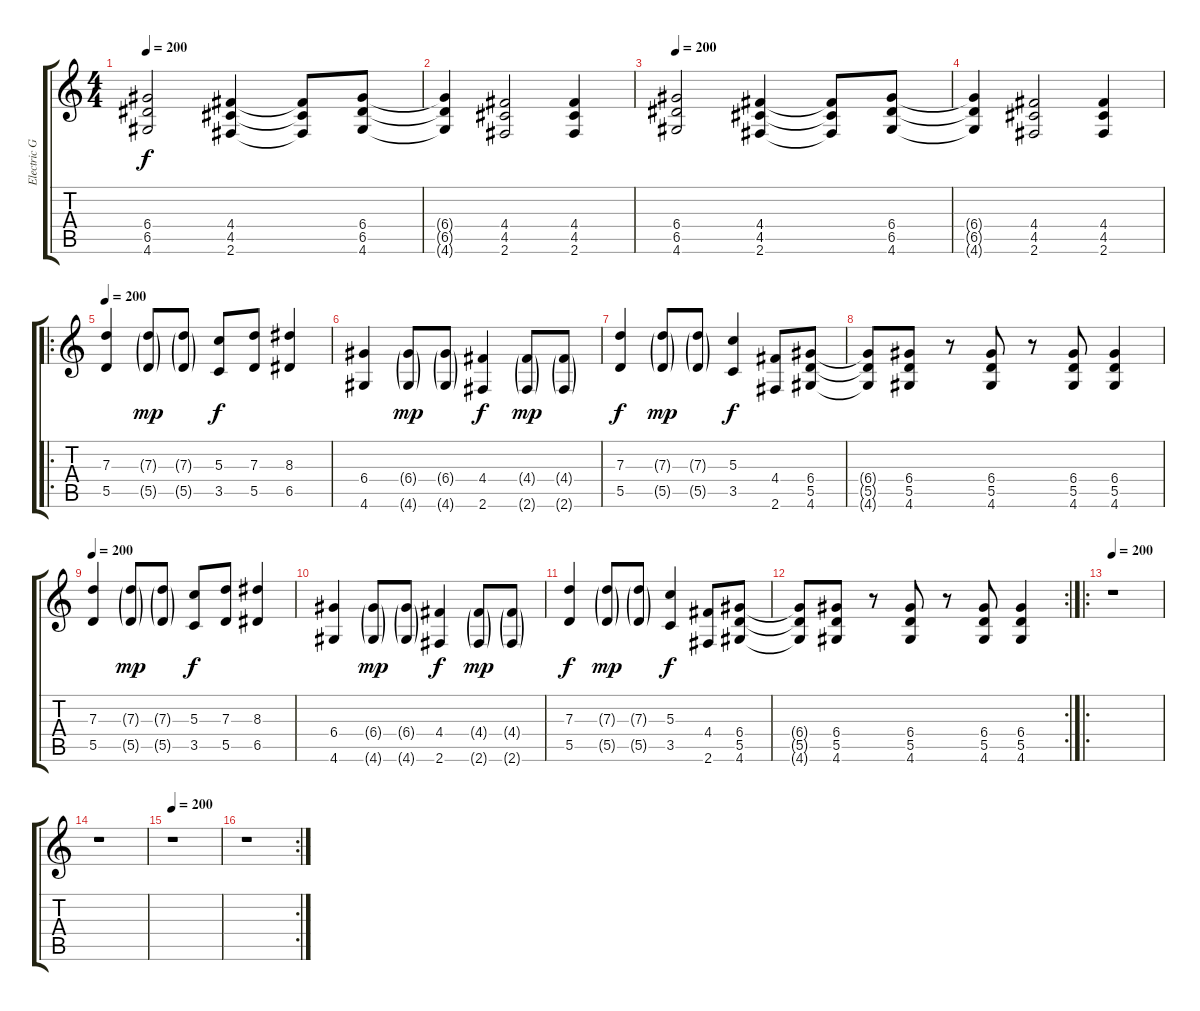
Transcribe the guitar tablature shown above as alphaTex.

\track ("Electric Guitar 2 " "Electric G") {instrument distortionguitar}
\staff {score tabs}
\tuning (E4 B3 G3 D3 A2 E2) {hide}
\ts (4 4)
\tempo 200
\clef g2
\ks c
(6.4 6.5 4.6).2{dy f instrument distortionguitar} (4.4 4.5 2.6).4 (4.4{t} 4.5{t} 2.6{t}).8 (6.4 6.5 4.6).8 |
(6.4{t} 6.5{t} 4.6{t}).4 (4.4 4.5 2.6).2 (4.4 4.5 2.6).4 |
\tempo 200
(6.4 6.5 4.6).2 (4.4 4.5 2.6).4 (4.4{t} 4.5{t} 2.6{t}).8 (6.4 6.5 4.6).8 |
(6.4{t} 6.5{t} 4.6{t}).4 (4.4 4.5 2.6).2 (4.4 4.5 2.6).4 |
\ro
\tempo 200
(7.3 5.5).4 (7.3{g} 5.5{g}).8{dy mp} (7.3{g} 5.5{g}).8 (5.3 3.5).8{dy f} (7.3 5.5).8 (8.3 6.5).4 |
(6.4 4.6).4 (6.4{g} 4.6{g}).8{dy mp} (6.4{g} 4.6{g}).8 (4.4 2.6).4{dy f} (4.4{g} 2.6{g}).8{dy mp} (4.4{g} 2.6{g}).8 |
(7.3 5.5).4{dy f} (7.3{g} 5.5{g}).8{dy mp} (7.3{g} 5.5{g}).8 (5.3 3.5).4{dy f} (4.4 2.6).8 (6.4 5.5 4.6).8 |
(6.4{t} 5.5{t} 4.6{t}).8 (6.4 5.5 4.6).8 r.8 (6.4 5.5 4.6).8 r.8 (6.4 5.5 4.6).8 (6.4 5.5 4.6).4 |
\tempo 200
(7.3 5.5).4 (7.3{g} 5.5{g}).8{dy mp} (7.3{g} 5.5{g}).8 (5.3 3.5).8{dy f} (7.3 5.5).8 (8.3 6.5).4 |
(6.4 4.6).4 (6.4{g} 4.6{g}).8{dy mp} (6.4{g} 4.6{g}).8 (4.4 2.6).4{dy f} (4.4{g} 2.6{g}).8{dy mp} (4.4{g} 2.6{g}).8 |
(7.3 5.5).4{dy f} (7.3{g} 5.5{g}).8{dy mp} (7.3{g} 5.5{g}).8 (5.3 3.5).4{dy f} (4.4 2.6).8 (6.4 5.5 4.6).8 |
\rc 2
(6.4{t} 5.5{t} 4.6{t}).8 (6.4 5.5 4.6).8 r.8 (6.4 5.5 4.6).8 r.8 (6.4 5.5 4.6).8 (6.4 5.5 4.6).4 |
\ro
\tempo 200
r.1 |
r.1 |
\tempo 200
r.1 |
\rc 2
r.1
